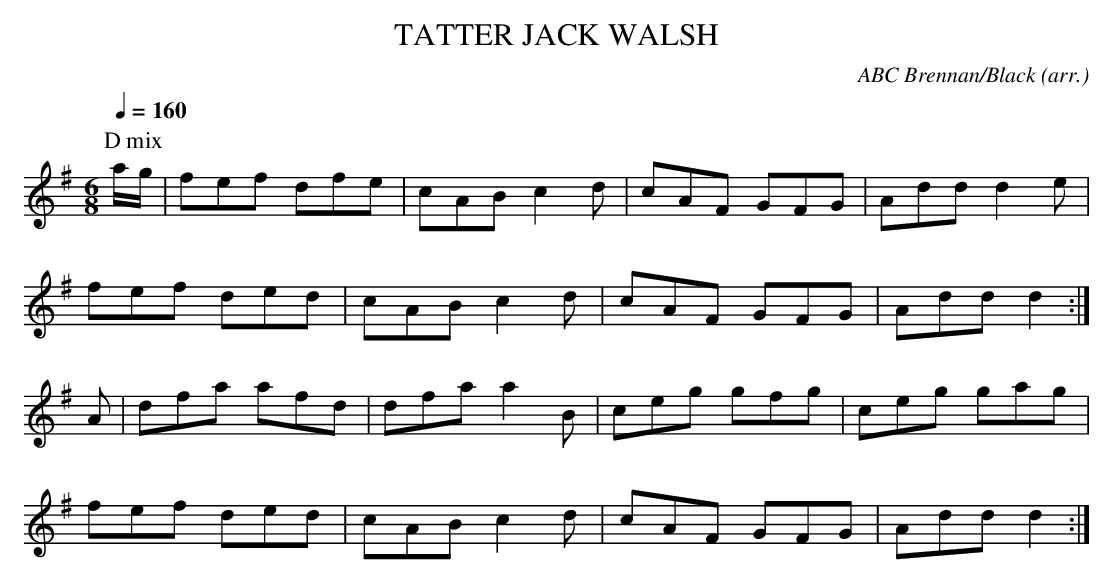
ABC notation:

X:1
T:TATTER JACK WALSH
C:ABC Brennan/Black (arr.)
Q:1/4=160
M:6/8
L:1/8
K:G
P:D mix
a/g/|fef dfe|cAB c2d|cAF GFG|Add d2e|
fef ded|cAB c2d|cAF GFG|Add d2:|
A|dfa afd|dfaa2B|ceg gfg|ceg gag|
fef ded|cAB c2d|cAF GFG|Add d2:|
